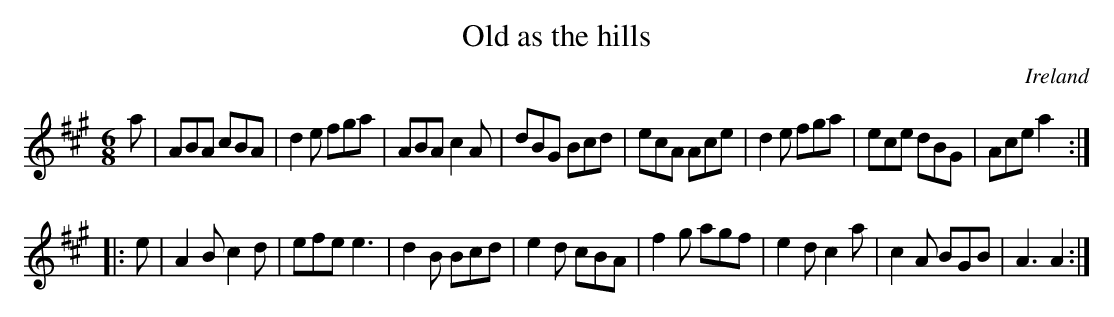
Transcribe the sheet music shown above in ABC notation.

X:1
T:Old as the hills
O:Ireland
M:6/8
L:1/8
K:A
a|ABA cBA|d2e fga|ABA c2A|dBG Bcd|ecA Ace|d2e fga|ece dBG|Ace a2:|
|:e|A2B c2d|efe e3|d2B Bcd|e2d cBA|f2g agf|e2d c2a|c2A BGB|A3 A2:|
